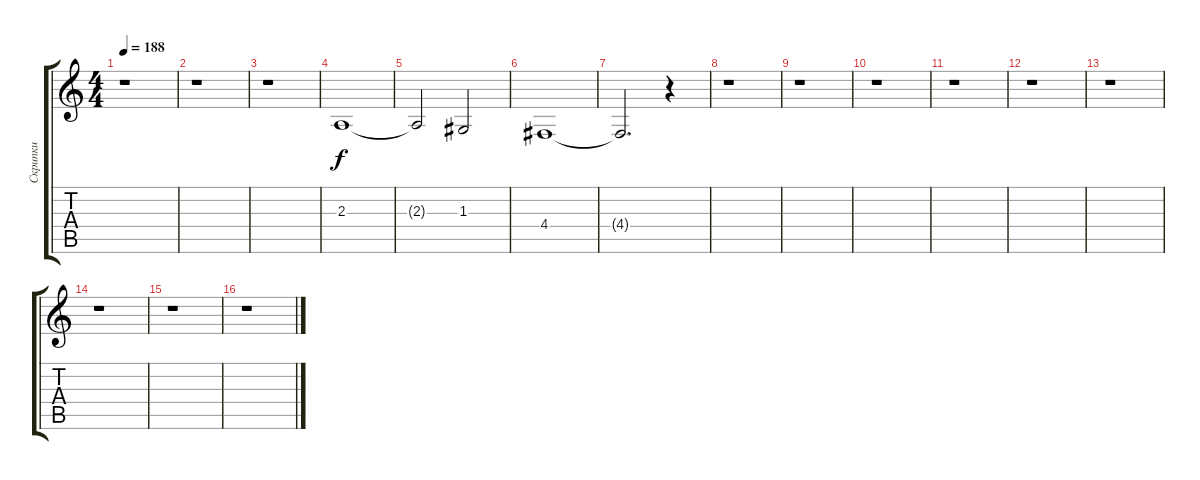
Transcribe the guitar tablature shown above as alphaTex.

\track ("Скрипки" "Скрипки") {instrument stringensemble1}
\staff {score tabs}
\tuning (E4 B3 G3 D3 A2 E2) {hide}
\ts (4 4)
\tempo 188
\clef g2
\ks c
r.1{dy f} |
r.1 |
r.1 |
2.3.1 |
2.3{t}.2 1.3.2 |
4.4.1 |
4.4{t}.2{d} r.4 |
r.1 |
r.1 |
r.1 |
r.1 |
r.1 |
r.1 |
r.1 |
r.1 |
r.1
